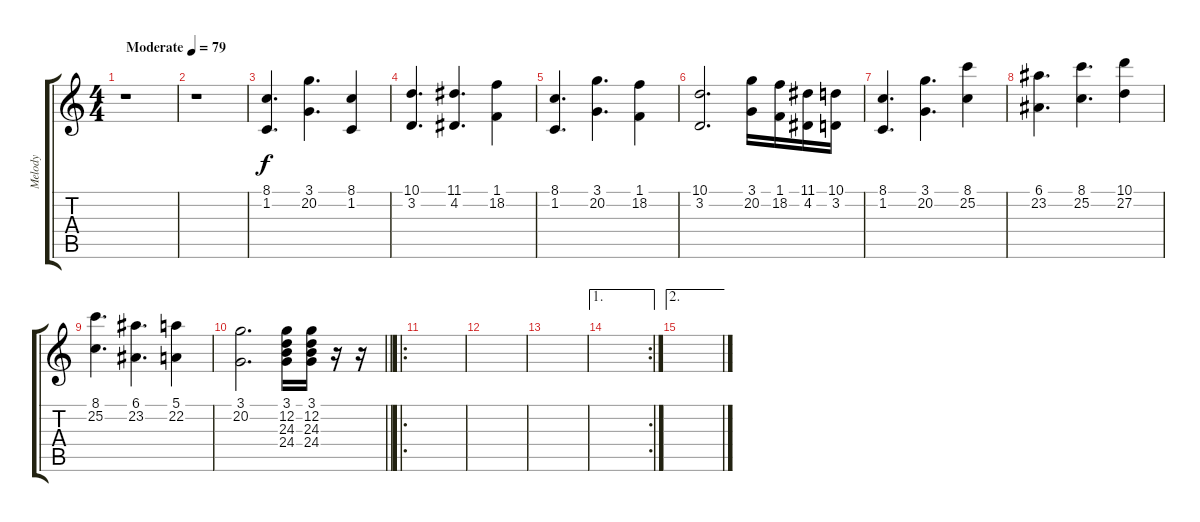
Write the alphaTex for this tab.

\track ("Melody" "Melody") {instrument stringensemble1}
\staff {score tabs}
\tuning (E4 B3 G3 D3 A2 E2) {hide}
\ts (4 4)
\tempo (79 "Moderate")
\clef g2
\ks c
r.1{dy f instrument stringensemble1} |
r.1 |
(8.1 1.2).4{d} (3.1 20.2).4{d} (8.1 1.2).4 |
(10.1 3.2).4{d} (11.1 4.2).4{d} (1.1 18.2).4 |
(8.1 1.2).4{d} (3.1 20.2).4{d} (1.1 18.2).4 |
(10.1 3.2).2{d} (3.1 20.2).16 (1.1 18.2).16 (11.1 4.2).16 (10.1 3.2).16 |
(8.1 1.2).4{d} (3.1 20.2).4{d} (8.1 25.2).4 |
(6.1 23.2).4{d} (8.1 25.2).4{d} (10.1 27.2).4 |
(8.1 25.2).4{d} (6.1 23.2).4{d} (5.1 22.2).4 |
\barLineRight lightlight
(3.1 20.2).2{d} (3.1 12.2 24.3 24.4).16 (3.1 12.2 24.3 24.4).16 r.16 r.16 |
\ro
|
|
|
\ae 1
\rc 2
|
\ae 2
